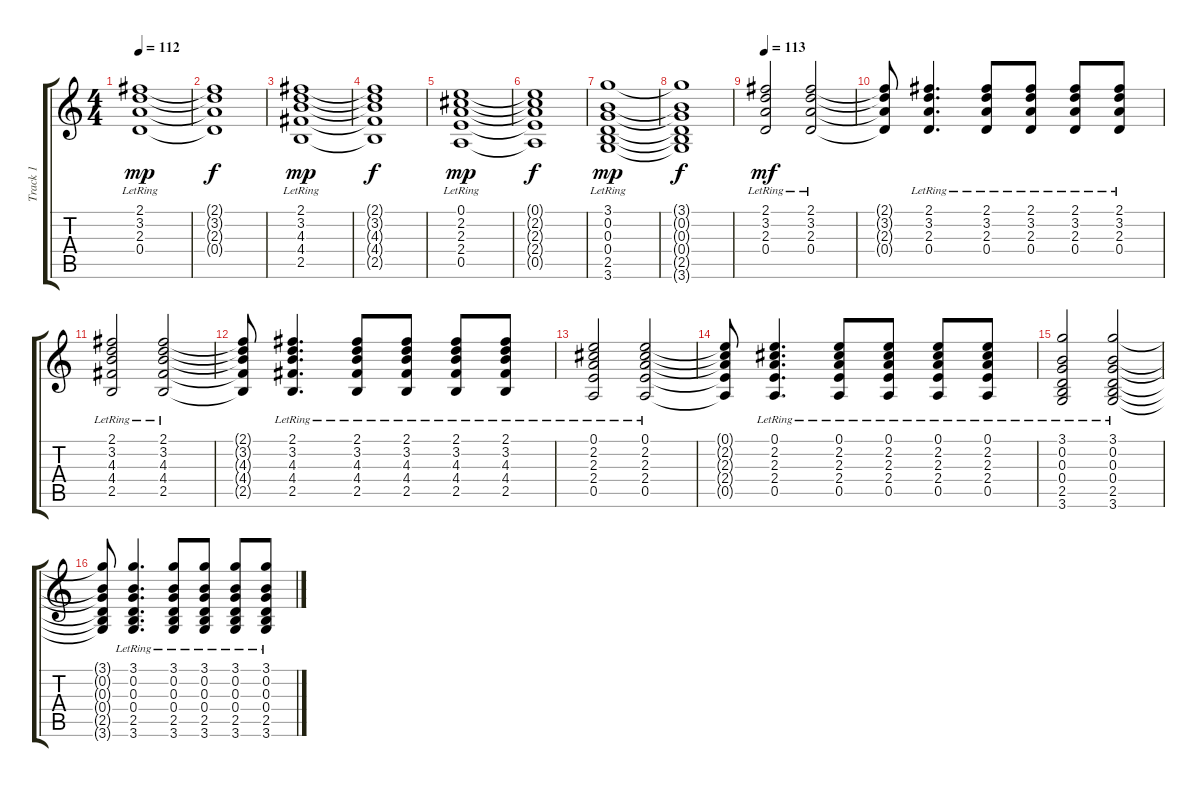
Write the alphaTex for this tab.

\track ("Track 1" "Track 1") {instrument electricguitarclean}
\staff {score tabs}
\tuning (E4 B3 G3 D3 A2 E2) {hide}
\ts (4 4)
\tempo 112
\clef g2
\ks c
(2.1{lr} 3.2{lr} 2.3{lr} 0.4{lr}).1{dy mp} |
(2.1{t} 3.2{t} 2.3{t} 0.4{t}).1{dy f} |
(2.1{lr} 3.2{lr} 4.3{lr} 4.4{lr} 2.5{lr}).1{dy mp} |
(2.1{t} 3.2{t} 4.3{t} 4.4{t} 2.5{t}).1{dy f} |
(0.1{lr} 2.2{lr} 2.3{lr} 2.4{lr} 0.5{lr}).1{dy mp} |
(0.1{t} 2.2{t} 2.3{t} 2.4{t} 0.5{t}).1{dy f} |
(3.1{lr} 0.2{lr} 0.3{lr} 0.4{lr} 2.5{lr} 3.6{lr}).1{dy mp} |
(3.1{t} 0.2{t} 0.3{t} 0.4{t} 2.5{t} 3.6{t}).1{dy f} |
\tempo 113
(2.1{lr} 3.2{lr} 2.3{lr} 0.4{lr}).2{dy mf} (2.1{lr} 3.2{lr} 2.3{lr} 0.4{lr}).2 |
(2.1{t} 3.2{t} 2.3{t} 0.4{t}).8 (2.1{lr} 3.2{lr} 2.3{lr} 0.4{lr}).4{d} (2.1{lr} 3.2{lr} 2.3{lr} 0.4{lr}).8 (2.1{lr} 3.2{lr} 2.3{lr} 0.4{lr}).8 (2.1{lr} 3.2{lr} 2.3{lr} 0.4{lr}).8 (2.1{lr} 3.2{lr} 2.3{lr} 0.4{lr}).8 |
(2.1{lr} 3.2{lr} 4.3{lr} 4.4{lr} 2.5{lr}).2 (2.1{lr} 3.2{lr} 4.3{lr} 4.4{lr} 2.5{lr}).2 |
(2.1{t} 3.2{t} 4.3{t} 4.4{t} 2.5{t}).8 (2.1{lr} 3.2{lr} 4.3{lr} 4.4{lr} 2.5{lr}).4{d} (2.1{lr} 3.2{lr} 4.3{lr} 4.4{lr} 2.5{lr}).8 (2.1{lr} 3.2{lr} 4.3{lr} 4.4{lr} 2.5{lr}).8 (2.1{lr} 3.2{lr} 4.3{lr} 4.4{lr} 2.5{lr}).8 (2.1{lr} 3.2{lr} 4.3{lr} 4.4{lr} 2.5{lr}).8 |
(0.1{lr} 2.2{lr} 2.3{lr} 2.4{lr} 0.5{lr}).2 (0.1{lr} 2.2{lr} 2.3{lr} 2.4{lr} 0.5{lr}).2 |
(0.1{t} 2.2{t} 2.3{t} 2.4{t} 0.5{t}).8 (0.1{lr} 2.2{lr} 2.3{lr} 2.4{lr} 0.5{lr}).4{d} (0.1{lr} 2.2{lr} 2.3{lr} 2.4{lr} 0.5{lr}).8 (0.1{lr} 2.2{lr} 2.3{lr} 2.4{lr} 0.5{lr}).8 (0.1{lr} 2.2{lr} 2.3{lr} 2.4{lr} 0.5{lr}).8 (0.1{lr} 2.2{lr} 2.3{lr} 2.4{lr} 0.5{lr}).8 |
(3.1{lr} 0.2{lr} 0.3{lr} 0.4{lr} 2.5{lr} 3.6{lr}).2 (3.1{lr} 0.2{lr} 0.3{lr} 0.4{lr} 2.5{lr} 3.6{lr}).2 |
(3.1{t} 0.2{t} 0.3{t} 0.4{t} 2.5{t} 3.6{t}).8 (3.1{lr} 0.2{lr} 0.3{lr} 0.4{lr} 2.5{lr} 3.6{lr}).4{d} (3.1{lr} 0.2{lr} 0.3{lr} 0.4{lr} 2.5{lr} 3.6{lr}).8 (3.1{lr} 0.2{lr} 0.3{lr} 0.4{lr} 2.5{lr} 3.6{lr}).8 (3.1{lr} 0.2{lr} 0.3{lr} 0.4{lr} 2.5{lr} 3.6{lr}).8 (3.1{lr} 0.2{lr} 0.3{lr} 0.4{lr} 2.5{lr} 3.6{lr}).8
